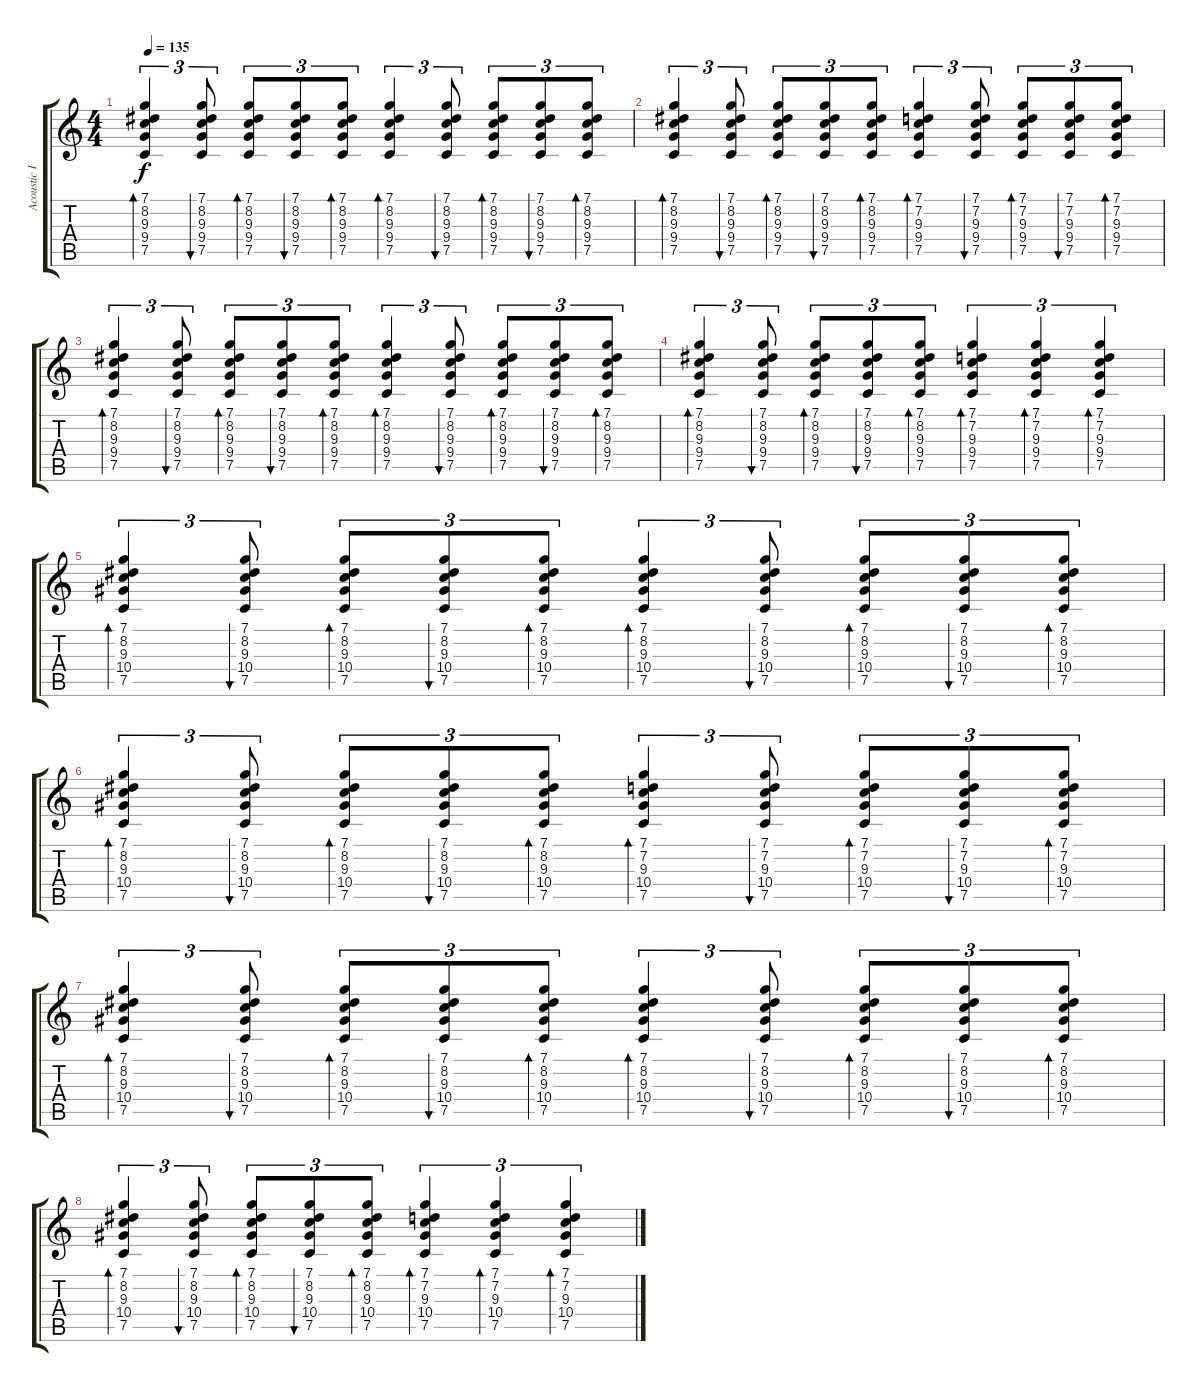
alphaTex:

\track ("Acoustic II" "Acoustic I") {instrument acousticguitarsteel}
\staff {score tabs}
\tuning (C4 G3 Eb3 Bb2 F2 C2) {hide}
\ts (4 4)
\tempo 135
\clef g2
\ks c
(7.1 8.2 9.3 9.4 7.5).4{tu (3 2) bd 30 dy f instrument acousticguitarsteel} (7.1 8.2 9.3 9.4 7.5).8{tu (3 2) bu 30} (7.1 8.2 9.3 9.4 7.5).8{tu (3 2) bd 30} (7.1 8.2 9.3 9.4 7.5).8{tu (3 2) bu 30} (7.1 8.2 9.3 9.4 7.5).8{tu (3 2) bd 60} (7.1 8.2 9.3 9.4 7.5).4{tu (3 2) bd 30} (7.1 8.2 9.3 9.4 7.5).8{tu (3 2) bu 30} (7.1 8.2 9.3 9.4 7.5).8{tu (3 2) bd 30} (7.1 8.2 9.3 9.4 7.5).8{tu (3 2) bu 30} (7.1 8.2 9.3 9.4 7.5).8{tu (3 2) bd 30} |
(7.1 8.2 9.3 9.4 7.5).4{tu (3 2) bd 30} (7.1 8.2 9.3 9.4 7.5).8{tu (3 2) bu 30} (7.1 8.2 9.3 9.4 7.5).8{tu (3 2) bd 30} (7.1 8.2 9.3 9.4 7.5).8{tu (3 2) bu 30} (7.1 8.2 9.3 9.4 7.5).8{tu (3 2) bd 60} (7.1 7.2 9.3 9.4 7.5).4{tu (3 2) bd 30} (7.1 7.2 9.3 9.4 7.5).8{tu (3 2) bu 30} (7.1 7.2 9.3 9.4 7.5).8{tu (3 2) bd 30} (7.1 7.2 9.3 9.4 7.5).8{tu (3 2) bu 30} (7.1 7.2 9.3 9.4 7.5).8{tu (3 2) bd 30} |
(7.1 8.2 9.3 9.4 7.5).4{tu (3 2) bd 30} (7.1 8.2 9.3 9.4 7.5).8{tu (3 2) bu 30} (7.1 8.2 9.3 9.4 7.5).8{tu (3 2) bd 30} (7.1 8.2 9.3 9.4 7.5).8{tu (3 2) bu 30} (7.1 8.2 9.3 9.4 7.5).8{tu (3 2) bd 60} (7.1 8.2 9.3 9.4 7.5).4{tu (3 2) bd 30} (7.1 8.2 9.3 9.4 7.5).8{tu (3 2) bu 30} (7.1 8.2 9.3 9.4 7.5).8{tu (3 2) bd 30} (7.1 8.2 9.3 9.4 7.5).8{tu (3 2) bu 30} (7.1 8.2 9.3 9.4 7.5).8{tu (3 2) bd 30} |
(7.1 8.2 9.3 9.4 7.5).4{tu (3 2) bd 30} (7.1 8.2 9.3 9.4 7.5).8{tu (3 2) bu 30} (7.1 8.2 9.3 9.4 7.5).8{tu (3 2) bd 30} (7.1 8.2 9.3 9.4 7.5).8{tu (3 2) bu 30} (7.1 8.2 9.3 9.4 7.5).8{tu (3 2) bd 60} (7.1 7.2 9.3 9.4 7.5).4{tu (3 2) bd 30} (7.1 7.2 9.3 9.4 7.5).4{tu (3 2) bd 30} (7.1 7.2 9.3 9.4 7.5).4{tu (3 2) bd 30} |
(7.1 8.2 9.3 10.4 7.5).4{tu (3 2) bd 30} (7.1 8.2 9.3 10.4 7.5).8{tu (3 2) bu 30} (7.1 8.2 9.3 10.4 7.5).8{tu (3 2) bd 30} (7.1 8.2 9.3 10.4 7.5).8{tu (3 2) bu 30} (7.1 8.2 9.3 10.4 7.5).8{tu (3 2) bd 60} (7.1 8.2 9.3 10.4 7.5).4{tu (3 2) bd 30} (7.1 8.2 9.3 10.4 7.5).8{tu (3 2) bu 30} (7.1 8.2 9.3 10.4 7.5).8{tu (3 2) bd 30} (7.1 8.2 9.3 10.4 7.5).8{tu (3 2) bu 30} (7.1 8.2 9.3 10.4 7.5).8{tu (3 2) bd 30} |
(7.1 8.2 9.3 10.4 7.5).4{tu (3 2) bd 30} (7.1 8.2 9.3 10.4 7.5).8{tu (3 2) bu 30} (7.1 8.2 9.3 10.4 7.5).8{tu (3 2) bd 30} (7.1 8.2 9.3 10.4 7.5).8{tu (3 2) bu 30} (7.1 8.2 9.3 10.4 7.5).8{tu (3 2) bd 60} (7.1 7.2 9.3 10.4 7.5).4{tu (3 2) bd 30} (7.1 7.2 9.3 10.4 7.5).8{tu (3 2) bu 30} (7.1 7.2 9.3 10.4 7.5).8{tu (3 2) bd 30} (7.1 7.2 9.3 10.4 7.5).8{tu (3 2) bu 30} (7.1 7.2 9.3 10.4 7.5).8{tu (3 2) bd 30} |
(7.1 8.2 9.3 10.4 7.5).4{tu (3 2) bd 30} (7.1 8.2 9.3 10.4 7.5).8{tu (3 2) bu 30} (7.1 8.2 9.3 10.4 7.5).8{tu (3 2) bd 30} (7.1 8.2 9.3 10.4 7.5).8{tu (3 2) bu 30} (7.1 8.2 9.3 10.4 7.5).8{tu (3 2) bd 60} (7.1 8.2 9.3 10.4 7.5).4{tu (3 2) bd 30} (7.1 8.2 9.3 10.4 7.5).8{tu (3 2) bu 30} (7.1 8.2 9.3 10.4 7.5).8{tu (3 2) bd 30} (7.1 8.2 9.3 10.4 7.5).8{tu (3 2) bu 30} (7.1 8.2 9.3 10.4 7.5).8{tu (3 2) bd 30} |
(7.1 8.2 9.3 10.4 7.5).4{tu (3 2) bd 30} (7.1 8.2 9.3 10.4 7.5).8{tu (3 2) bu 30} (7.1 8.2 9.3 10.4 7.5).8{tu (3 2) bd 30} (7.1 8.2 9.3 10.4 7.5).8{tu (3 2) bu 30} (7.1 8.2 9.3 10.4 7.5).8{tu (3 2) bd 60} (7.1 7.2 9.3 10.4 7.5).4{tu (3 2) bd 30} (7.1 7.2 9.3 10.4 7.5).4{tu (3 2) bd 30} (7.1 7.2 9.3 10.4 7.5).4{tu (3 2) bd 30}
